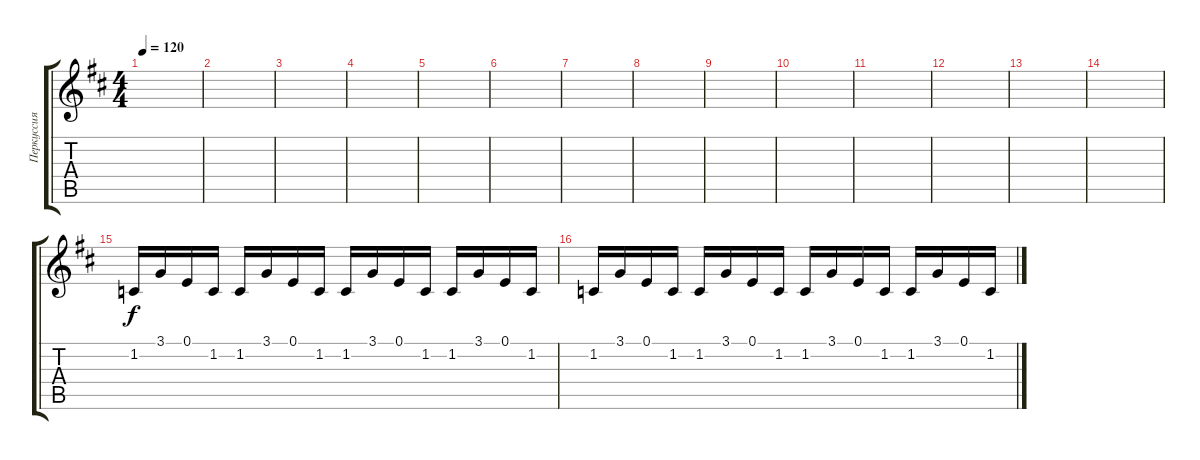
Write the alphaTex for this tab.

\track ("Перкуссия" "Перкуссия") {instrument woodblock}
\staff {score tabs}
\tuning (E4 B3 G3 D3 A2 E2) {hide}
\ts (4 4)
\tempo 120
\clef g2
\ks bminor
|
|
|
|
|
|
|
|
|
|
|
|
|
|
1.2.16 3.1.16 0.1.16 1.2.16 1.2.16 3.1.16 0.1.16 1.2.16 1.2.16 3.1.16 0.1.16 1.2.16 1.2.16 3.1.16 0.1.16 1.2.16 |
1.2.16 3.1.16 0.1.16 1.2.16 1.2.16 3.1.16 0.1.16 1.2.16 1.2.16 3.1.16 0.1.16 1.2.16 1.2.16 3.1.16 0.1.16 1.2.16
